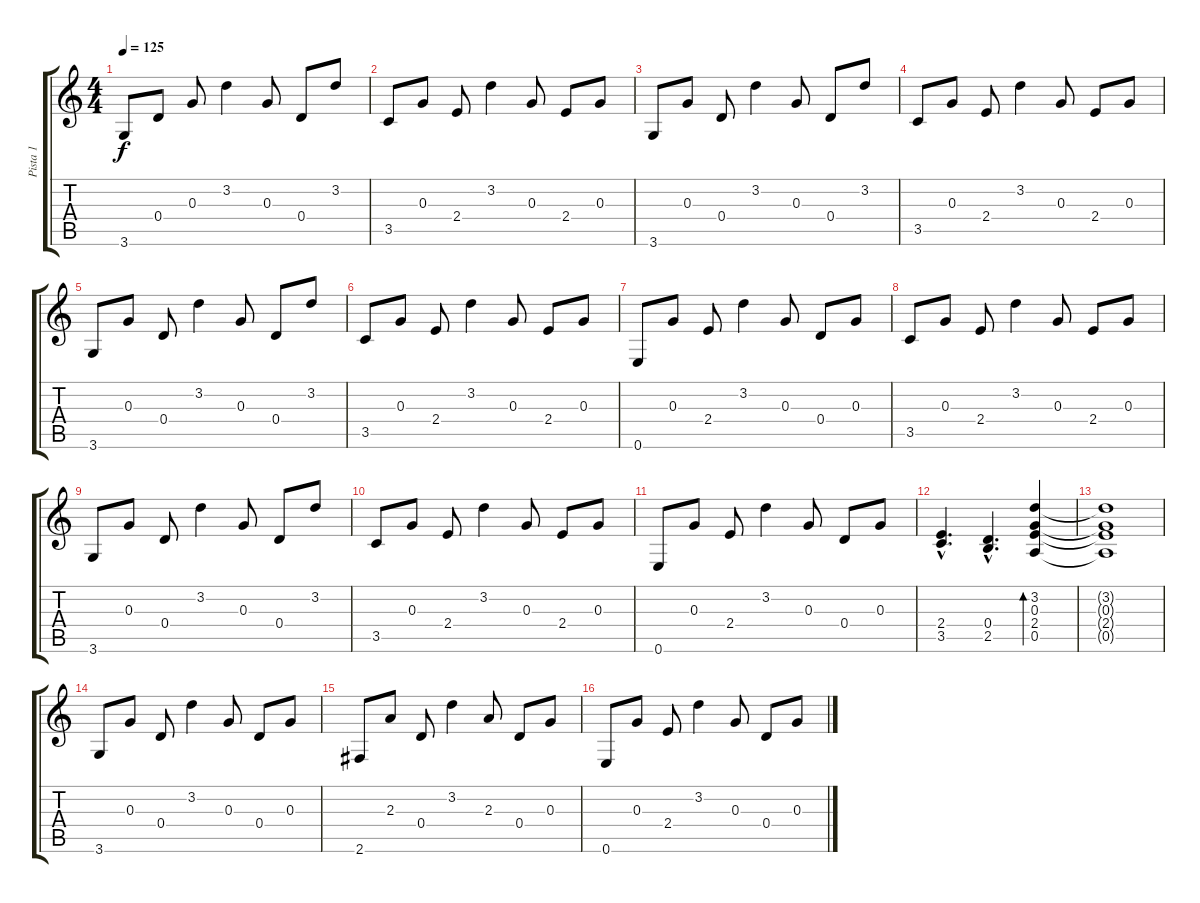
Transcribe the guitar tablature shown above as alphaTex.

\track ("Pista 1" "Pista 1") {instrument acousticguitarnylon}
\staff {score tabs}
\tuning (E4 B3 G3 D3 A2 E2) {hide}
\ts (4 4)
\tempo 125
\clef g2
\ks c
3.6.8{dy f instrument acousticguitarnylon} 0.4.8 0.3.8 3.2.4 0.3.8 0.4.8 3.2.8 |
3.5.8 0.3.8 2.4.8 3.2.4 0.3.8 2.4.8 0.3.8 |
3.6.8 0.3.8 0.4.8 3.2.4 0.3.8 0.4.8 3.2.8 |
3.5.8 0.3.8 2.4.8 3.2.4 0.3.8 2.4.8 0.3.8 |
3.6.8 0.3.8 0.4.8 3.2.4 0.3.8 0.4.8 3.2.8 |
3.5.8 0.3.8 2.4.8 3.2.4 0.3.8 2.4.8 0.3.8 |
0.6.8 0.3.8 2.4.8 3.2.4 0.3.8 0.4.8 0.3.8 |
3.5.8 0.3.8 2.4.8 3.2.4 0.3.8 2.4.8 0.3.8 |
3.6.8 0.3.8 0.4.8 3.2.4 0.3.8 0.4.8 3.2.8 |
3.5.8 0.3.8 2.4.8 3.2.4 0.3.8 2.4.8 0.3.8 |
0.6.8 0.3.8 2.4.8 3.2.4 0.3.8 0.4.8 0.3.8 |
(2.4{hac} 3.5{hac}).4{d} (0.4{hac} 2.5{hac}).4{d} (3.2 0.3 2.4 0.5).4{bd 120} |
(3.2{t} 0.3{t} 2.4{t} 0.5{t}).1 |
3.6.8 0.3.8 0.4.8 3.2.4 0.3.8 0.4.8 0.3.8 |
2.6.8 2.3.8 0.4.8 3.2.4 2.3.8 0.4.8 0.3.8 |
0.6.8 0.3.8 2.4.8 3.2.4 0.3.8 0.4.8 0.3.8
